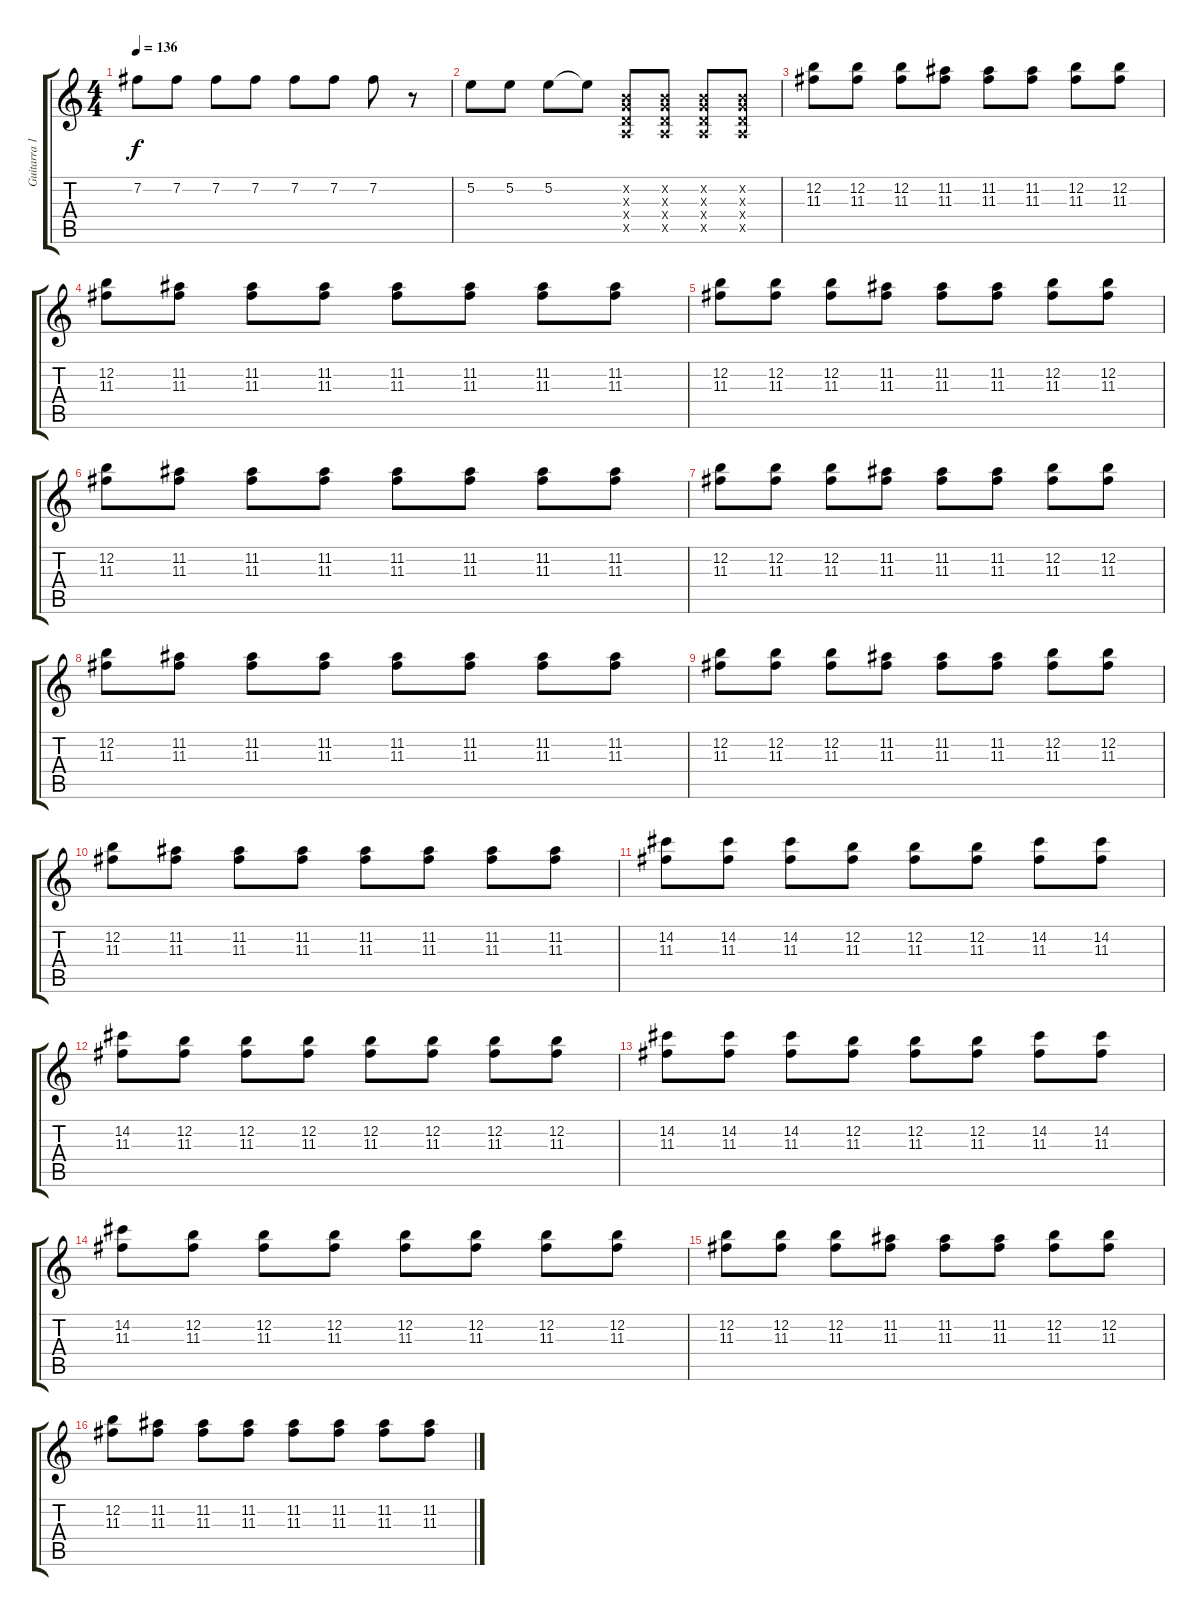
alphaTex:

\track ("Guitarra 1" "Guitarra 1") {instrument distortionguitar}
\staff {score tabs}
\tuning (E4 B3 G3 D3 A2 E2) {hide}
\ts (4 4)
\tempo 136
\clef g2
\ks c
7.2.8{dy f} 7.2.8 7.2.8 7.2.8 7.2.8 7.2.8 7.2.8 r.8 |
5.2.8 5.2.8 5.2.8 5.2{t}.8 (0.2{x} 0.3{x} 0.4{x} 0.5{x}).8 (0.2{x} 0.3{x} 0.4{x} 0.5{x}).8 (0.2{x} 0.3{x} 0.4{x} 0.5{x}).8 (0.2{x} 0.3{x} 0.4{x} 0.5{x}).8 |
(12.2 11.3).8 (12.2 11.3).8 (12.2 11.3).8 (11.2 11.3).8 (11.2 11.3).8 (11.2 11.3).8 (12.2 11.3).8 (12.2 11.3).8 |
(12.2 11.3).8 (11.2 11.3).8 (11.2 11.3).8 (11.2 11.3).8 (11.2 11.3).8 (11.2 11.3).8 (11.2 11.3).8 (11.2 11.3).8 |
(12.2 11.3).8 (12.2 11.3).8 (12.2 11.3).8 (11.2 11.3).8 (11.2 11.3).8 (11.2 11.3).8 (12.2 11.3).8 (12.2 11.3).8 |
(12.2 11.3).8 (11.2 11.3).8 (11.2 11.3).8 (11.2 11.3).8 (11.2 11.3).8 (11.2 11.3).8 (11.2 11.3).8 (11.2 11.3).8 |
(12.2 11.3).8 (12.2 11.3).8 (12.2 11.3).8 (11.2 11.3).8 (11.2 11.3).8 (11.2 11.3).8 (12.2 11.3).8 (12.2 11.3).8 |
(12.2 11.3).8 (11.2 11.3).8 (11.2 11.3).8 (11.2 11.3).8 (11.2 11.3).8 (11.2 11.3).8 (11.2 11.3).8 (11.2 11.3).8 |
(12.2 11.3).8 (12.2 11.3).8 (12.2 11.3).8 (11.2 11.3).8 (11.2 11.3).8 (11.2 11.3).8 (12.2 11.3).8 (12.2 11.3).8 |
(12.2 11.3).8 (11.2 11.3).8 (11.2 11.3).8 (11.2 11.3).8 (11.2 11.3).8 (11.2 11.3).8 (11.2 11.3).8 (11.2 11.3).8 |
(14.2 11.3).8 (14.2 11.3).8 (14.2 11.3).8 (12.2 11.3).8 (12.2 11.3).8 (12.2 11.3).8 (14.2 11.3).8 (14.2 11.3).8 |
(14.2 11.3).8 (12.2 11.3).8 (12.2 11.3).8 (12.2 11.3).8 (12.2 11.3).8 (12.2 11.3).8 (12.2 11.3).8 (12.2 11.3).8 |
(14.2 11.3).8 (14.2 11.3).8 (14.2 11.3).8 (12.2 11.3).8 (12.2 11.3).8 (12.2 11.3).8 (14.2 11.3).8 (14.2 11.3).8 |
(14.2 11.3).8 (12.2 11.3).8 (12.2 11.3).8 (12.2 11.3).8 (12.2 11.3).8 (12.2 11.3).8 (12.2 11.3).8 (12.2 11.3).8 |
(12.2 11.3).8 (12.2 11.3).8 (12.2 11.3).8 (11.2 11.3).8 (11.2 11.3).8 (11.2 11.3).8 (12.2 11.3).8 (12.2 11.3).8 |
(12.2 11.3).8 (11.2 11.3).8 (11.2 11.3).8 (11.2 11.3).8 (11.2 11.3).8 (11.2 11.3).8 (11.2 11.3).8 (11.2 11.3).8
